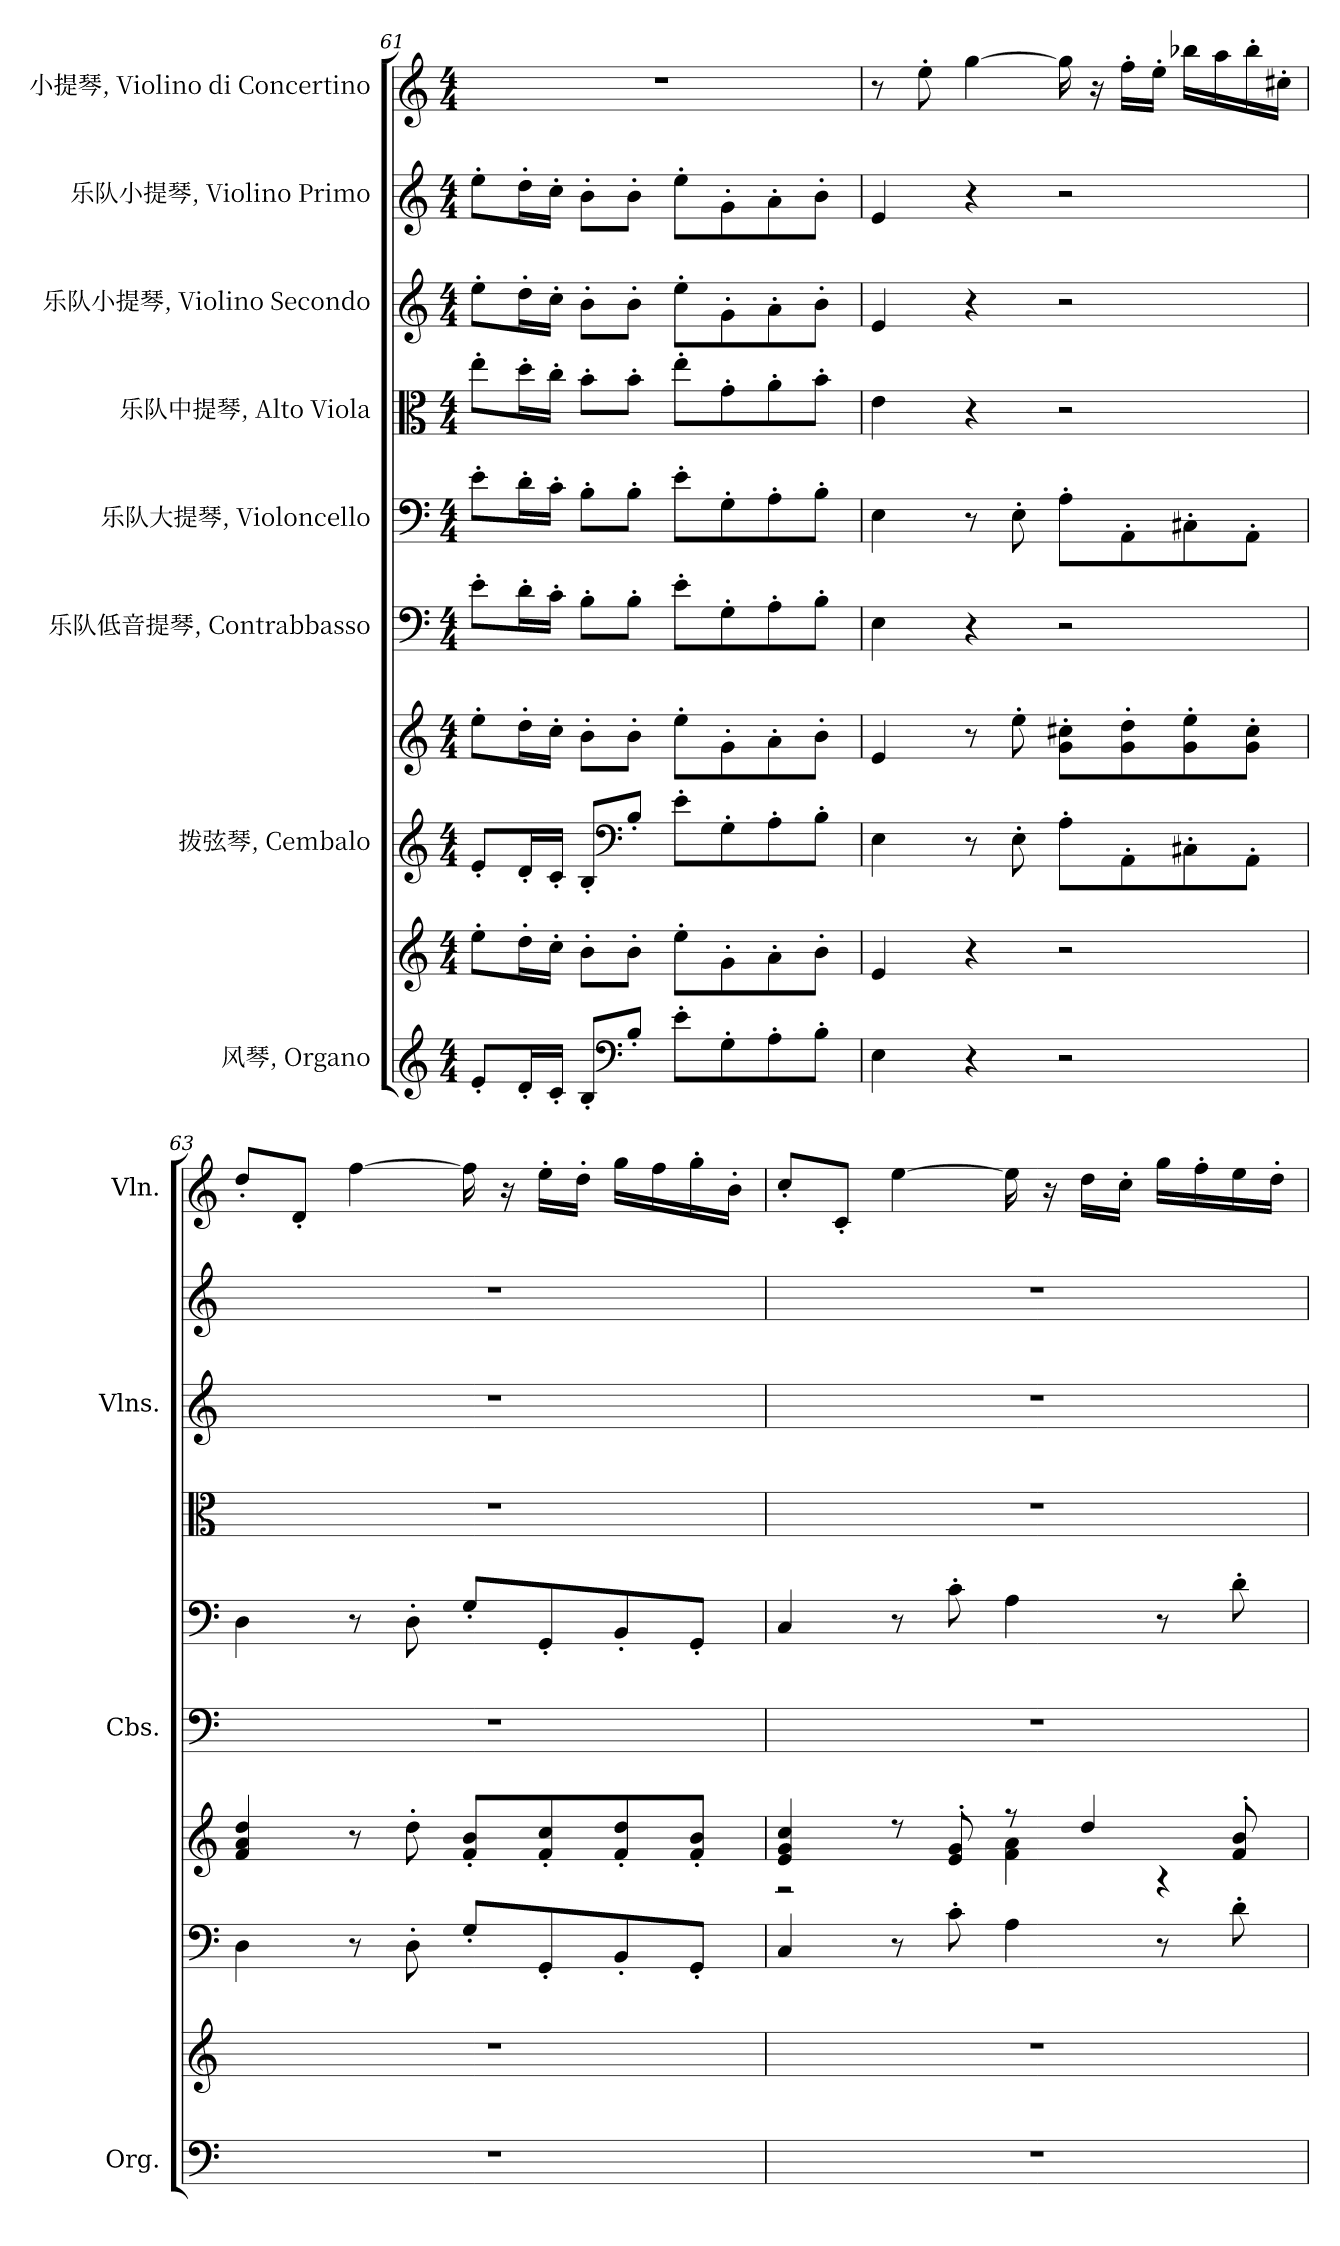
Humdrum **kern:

**kern	**kern	**kern	**kern	**kern	**kern	**kern	**kern	**kern	**kern
*part8	*part8	*part7	*part7	*part6	*part5	*part4	*part3	*part2	*part1
*staff10	*staff9	*staff8	*staff7	*staff6	*staff5	*staff4	*staff3	*staff2	*staff1
*I"风琴, Organo	*	*I"拨弦琴, Cembalo	*	*I"乐队低音提琴, Contrabbasso	*I"乐队大提琴, Violoncello	*I"乐队中提琴, Alto Viola	*I"乐队小提琴, Violino Secondo	*I"乐队小提琴, Violino Primo	*I"小提琴, Violino di Concertino
*I'Org.	*	*	*	*I'Cbs.	*	*	*I'Vlns.	*	*I'Vln.
!!LO:PB:g=z
*clefG2	*clefG2	*clefG2	*clefG2	*clefF4	*clefF4	*clefC3	*clefG2	*clefG2	*clefG2
*	*	*	*	*ITrd7c12	*	*	*	*	*
*k[]	*k[]	*k[]	*k[]	*k[]	*k[]	*k[]	*k[]	*k[]	*k[]
*M4/4	*M4/4	*M4/4	*M4/4	*M4/4	*M4/4	*M4/4	*M4/4	*M4/4	*M4/4
=61	=61	=61	=61	=61	=61	=61	=61	=61	=61
8e'/L	8ee'\L	8e'/L	8ee'\L	8E'\L	8e'\L	8ee'\L	8ee'\L	8ee'\L	1r
16d'/L	16dd'\L	16d'/L	16dd'\L	16D'\L	16d'\L	16dd'\L	16dd'\L	16dd'\L	.
16c'/JJ	16cc'\JJ	16c'/JJ	16cc'\JJ	16C'\JJ	16c'\JJ	16cc'\JJ	16cc'\JJ	16cc'\JJ	.
8B'/L	8b'\L	8B'/L	8b'\L	8BB'\L	8B'\L	8b'\L	8b'\L	8b'\L	.
*clefF4	*	*clefF4	*	*	*	*	*	*	*
8B'/J	8b'\J	8B'/J	8b'\J	8BB'\J	8B'\J	8b'\J	8b'\J	8b'\J	.
8e'\L	8ee'\L	8e'\L	8ee'\L	8E'\L	8e'\L	8ee'\L	8ee'\L	8ee'\L	.
8G'\	8g'\	8G'\	8g'\	8GG'\	8G'\	8g'\	8g'\	8g'\	.
8A'\	8a'\	8A'\	8a'\	8AA'\	8A'\	8a'\	8a'\	8a'\	.
8B'\J	8b'\J	8B'\J	8b'\J	8BB'\J	8B'\J	8b'\J	8b'\J	8b'\J	.
=62	=62	=62	=62	=62	=62	=62	=62	=62	=62
4E\	4e/	4E\	4e/	4EE\	4E\	4e\	4e/	4e/	8r
.	.	.	.	.	.	.	.	.	8ee'\
4r	4r	8r	8r	4r	8r	4r	4r	4r	[4gg\
.	.	8E'\	8ee'\	.	8E'\	.	.	.	.
2r	2r	8A'\L	8g\' 8cc#X\'L	2r	8A'\L	2r	2r	2r	16gg\]
.	.	.	.	.	.	.	.	.	16r
.	.	8AA'\	8g\' 8dd\'	.	8AA'\	.	.	.	16ff'\LL
.	.	.	.	.	.	.	.	.	16ee'\JJ
.	.	8C#X'\	8g\' 8ee\'	.	8C#X'\	.	.	.	16bb-X\LL
.	.	.	.	.	.	.	.	.	16aa\
.	.	8AA'\J	8g\' 8cc#\'J	.	8AA'\J	.	.	.	16bb-'\
.	.	.	.	.	.	.	.	.	16cc#X'\JJ
=63	=63	=63	=63	=63	=63	=63	=63	=63	=63
1r	1r	4D\	4f/ 4a/ 4dd/	1r	4D\	1r	1r	1r	8dd'/L
.	.	.	.	.	.	.	.	.	8d'/J
.	.	8r	8r	.	8r	.	.	.	[4ff\
.	.	8D'\	8dd'\	.	8D'\	.	.	.	.
.	.	8G'/L	8f/' 8b/'L	.	8G'/L	.	.	.	16ff\]
.	.	.	.	.	.	.	.	.	16r
.	.	8GG'/	8f/' 8cc/'	.	8GG'/	.	.	.	16ee'\LL
.	.	.	.	.	.	.	.	.	16dd'\JJ
.	.	8BB'/	8f/' 8dd/'	.	8BB'/	.	.	.	16gg\LL
.	.	.	.	.	.	.	.	.	16ff\
.	.	8GG'/J	8f/' 8b/'J	.	8GG'/J	.	.	.	16gg'\
.	.	.	.	.	.	.	.	.	16b'\JJ
!!LO:PB:g=z
=64	=64	=64	=64	=64	=64	=64	=64	=64	=64
*	*	*	*^	*	*	*	*	*	*
1r	1r	4C/	4e/ 4g/ 4cc/	2r	1r	4C/	1r	1r	1r	8cc'/L
.	.	.	.	.	.	.	.	.	.	8c'/J
.	.	8r	8r	.	.	8r	.	.	.	[4ee\
.	.	8c'\	8e/' 8g/'	.	.	8c'\	.	.	.	.
.	.	4A\	8r	4f\ 4a\	.	4A\	.	.	.	16ee\]
.	.	.	.	.	.	.	.	.	.	16r
.	.	.	4dd/	.	.	.	.	.	.	16dd\LL
.	.	.	.	.	.	.	.	.	.	16cc'\JJ
.	.	8r	.	4r	.	8r	.	.	.	16gg\LL
.	.	.	.	.	.	.	.	.	.	16ff'\
.	.	8d'\	8f/' 8b/'	.	.	8d'\	.	.	.	16ee\
.	.	.	.	.	.	.	.	.	.	16dd'\JJ
*	*	*	*v	*v	*	*	*	*	*	*
=	=	=	=	=	=	=	=	=	=
*-	*-	*-	*-	*-	*-	*-	*-	*-	*-
